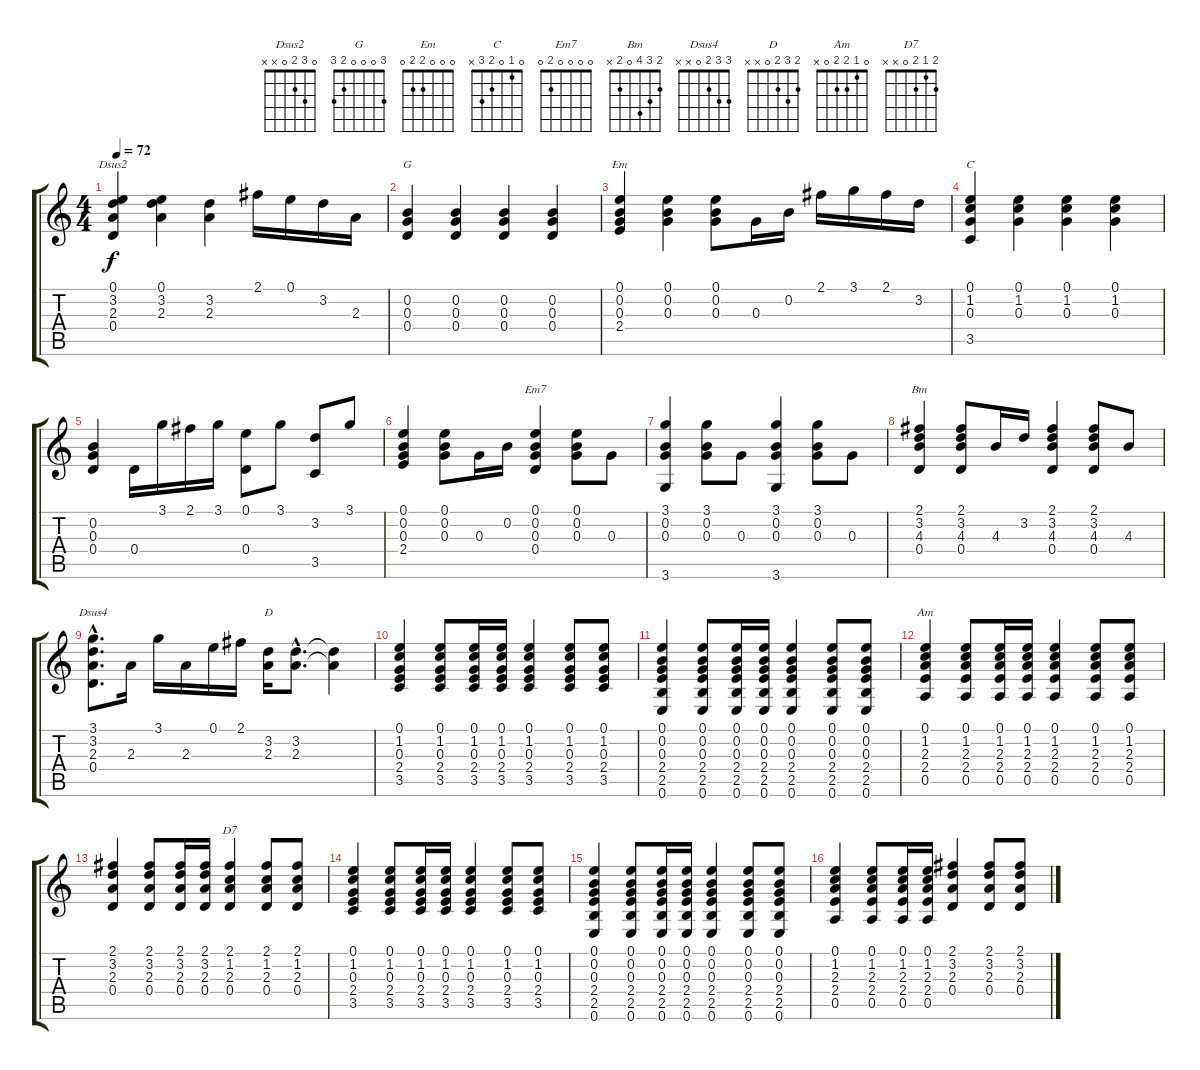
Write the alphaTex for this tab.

\track "" {instrument acousticguitarsteel}
\staff {score tabs}
\tuning (E4 B3 G3 D3 A2 E2) {hide}
\chord ("Dsus2" 0 3 2 0 x x)
\chord ("G" 3 0 0 0 2 3)
\chord ("Em" 0 0 0 2 2 0)
\chord ("C" 0 1 0 2 3 x)
\chord ("Em7" 0 0 0 0 2 0)
\chord ("Bm" 2 3 4 0 2 x)
\chord ("Dsus4" 3 3 2 0 x x)
\chord ("D" 2 3 2 0 x x)
\chord ("Am" 0 1 2 2 0 x)
\chord ("D7" 2 1 2 0 x x)
\ts (4 4)
\tempo 72
\clef g2
\ks c
(0.1 3.2 2.3 0.4).4{ch "Dsus2" dy f} (0.1 3.2 2.3).4 (3.2 2.3).4 2.1.16 0.1.16 3.2.16 2.3.16 |
(0.2 0.3 0.4).4{ch "G"} (0.2 0.3 0.4).4 (0.2 0.3 0.4).4 (0.2 0.3 0.4).4 |
(0.1 0.2 0.3 2.4).4{ch "Em"} (0.1 0.2 0.3).4 (0.1 0.2 0.3).8 0.3.16 0.2.16 2.1.16 3.1.16 2.1.16 3.2.16 |
(0.1 1.2 0.3 3.5).4{ch "C"} (0.1 1.2 0.3).4 (0.1 1.2 0.3).4 (0.1 1.2 0.3).4 |
(0.2 0.3 0.4).4 0.4.16 3.1.16 2.1.16 3.1.16 (0.1 0.4).8 3.1.8 (3.2 3.5).8 3.1.8 |
(0.1 0.2 0.3 2.4).4 (0.1 0.2 0.3).8 0.3.16 0.2.16 (0.1 0.2 0.3 0.4).4{ch "Em7"} (0.1 0.2 0.3).8 0.3.8 |
(3.1 0.2 0.3 3.6).4 (3.1 0.2 0.3).8 0.3.8 (3.1 0.2 0.3 3.6).4 (3.1 0.2 0.3).8 0.3.8 |
(2.1 3.2 4.3 0.4).4{ch "Bm"} (2.1 3.2 4.3 0.4).8 4.3.16 3.2.16 (2.1 3.2 4.3 0.4).4 (2.1 3.2 4.3 0.4).8 4.3.8 |
(3.1{hac} 3.2{hac} 2.3{hac} 0.4{hac}).8{d ch "Dsus4"} 2.3.16 3.1.16 2.3.16 0.1.16 2.1.16 (3.2 2.3).16{ch "D"} (3.2{hac} 2.3{hac}).8{d} (3.2{t} 2.3{t}).4 |
(0.1 1.2 0.3 2.4 3.5).4 (0.1 1.2 0.3 2.4 3.5).8 (0.1 1.2 0.3 2.4 3.5).16 (0.1 1.2 0.3 2.4 3.5).16 (0.1 1.2 0.3 2.4 3.5).4 (0.1 1.2 0.3 2.4 3.5).8 (0.1 1.2 0.3 2.4 3.5).8 |
(0.1 0.2 0.3 2.4 2.5 0.6).4 (0.1 0.2 0.3 2.4 2.5 0.6).8 (0.1 0.2 0.3 2.4 2.5 0.6).16 (0.1 0.2 0.3 2.4 2.5 0.6).16 (0.1 0.2 0.3 2.4 2.5 0.6).4 (0.1 0.2 0.3 2.4 2.5 0.6).8 (0.1 0.2 0.3 2.4 2.5 0.6).8 |
(0.1 1.2 2.3 2.4 0.5).4{ch "Am"} (0.1 1.2 2.3 2.4 0.5).8 (0.1 1.2 2.3 2.4 0.5).16 (0.1 1.2 2.3 2.4 0.5).16 (0.1 1.2 2.3 2.4 0.5).4 (0.1 1.2 2.3 2.4 0.5).8 (0.1 1.2 2.3 2.4 0.5).8 |
(2.1 3.2 2.3 0.4).4 (2.1 3.2 2.3 0.4).8 (2.1 3.2 2.3 0.4).16 (2.1 3.2 2.3 0.4).16 (2.1 1.2 2.3 0.4).4{ch "D7"} (2.1 1.2 2.3 0.4).8 (2.1 1.2 2.3 0.4).8 |
(0.1 1.2 0.3 2.4 3.5).4 (0.1 1.2 0.3 2.4 3.5).8 (0.1 1.2 0.3 2.4 3.5).16 (0.1 1.2 0.3 2.4 3.5).16 (0.1 1.2 0.3 2.4 3.5).4 (0.1 1.2 0.3 2.4 3.5).8 (0.1 1.2 0.3 2.4 3.5).8 |
(0.1 0.2 0.3 2.4 2.5 0.6).4 (0.1 0.2 0.3 2.4 2.5 0.6).8 (0.1 0.2 0.3 2.4 2.5 0.6).16 (0.1 0.2 0.3 2.4 2.5 0.6).16 (0.1 0.2 0.3 2.4 2.5 0.6).4 (0.1 0.2 0.3 2.4 2.5 0.6).8 (0.1 0.2 0.3 2.4 2.5 0.6).8 |
(0.1 1.2 2.3 2.4 0.5).4 (0.1 1.2 2.3 2.4 0.5).8 (0.1 1.2 2.3 2.4 0.5).16 (0.1 1.2 2.3 2.4 0.5).16 (2.1 3.2 2.3 0.4).4 (2.1 3.2 2.3 0.4).8 (2.1 3.2 2.3 0.4).8
